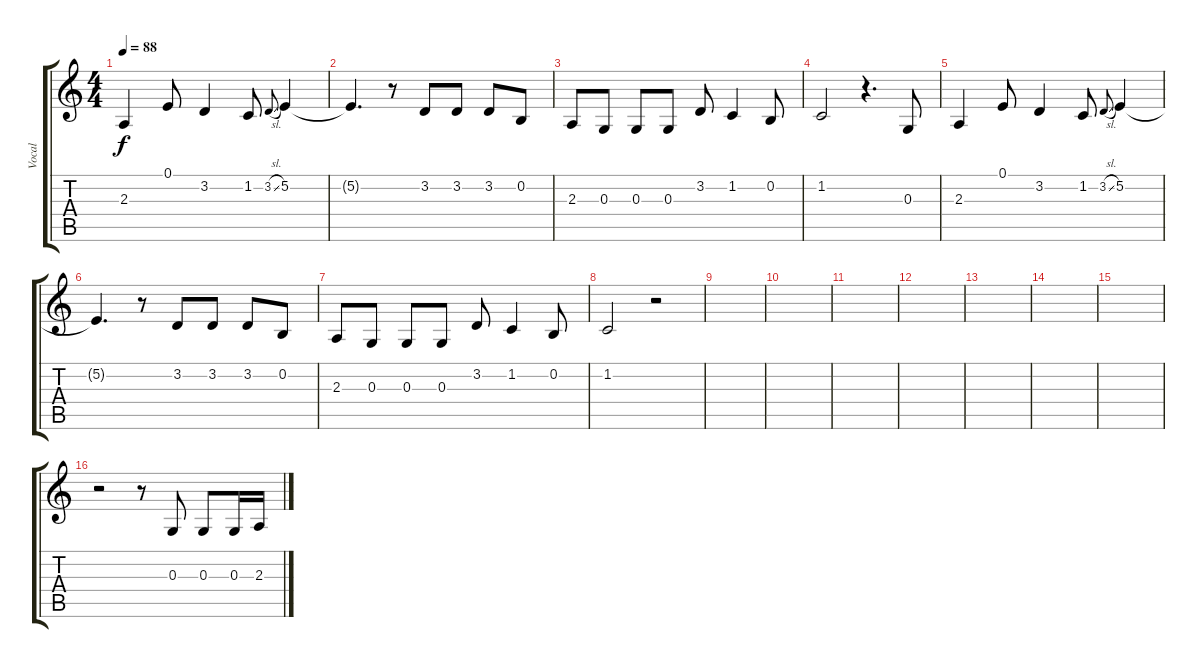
\track ("Vocal" "Vocal") {instrument flute}
\staff {score tabs}
\tuning (E4 B3 G3 D3 A2 E2) {hide}
\ts (4 4)
\tempo 88
\clef g2
\ks c
2.3.4{dy f} 0.1.8 3.2.4 1.2.8 3.2{sl}.8{gr onbeat} 5.2.4 |
5.2{t}.4{d} r.8 3.2.8 3.2.8 3.2.8 0.2.8 |
2.3.8 0.3.8 0.3.8 0.3.8 3.2.8 1.2.4 0.2.8 |
1.2.2 r.4{d} 0.3.8 |
2.3.4 0.1.8 3.2.4 1.2.8 3.2{sl}.8{gr onbeat} 5.2.4 |
5.2{t}.4{d} r.8 3.2.8 3.2.8 3.2.8 0.2.8 |
2.3.8 0.3.8 0.3.8 0.3.8 3.2.8 1.2.4 0.2.8 |
1.2.2 r.2 |
|
|
|
|
|
|
|
r.2 r.8 0.3.8 0.3.8 0.3.16 2.3.16
